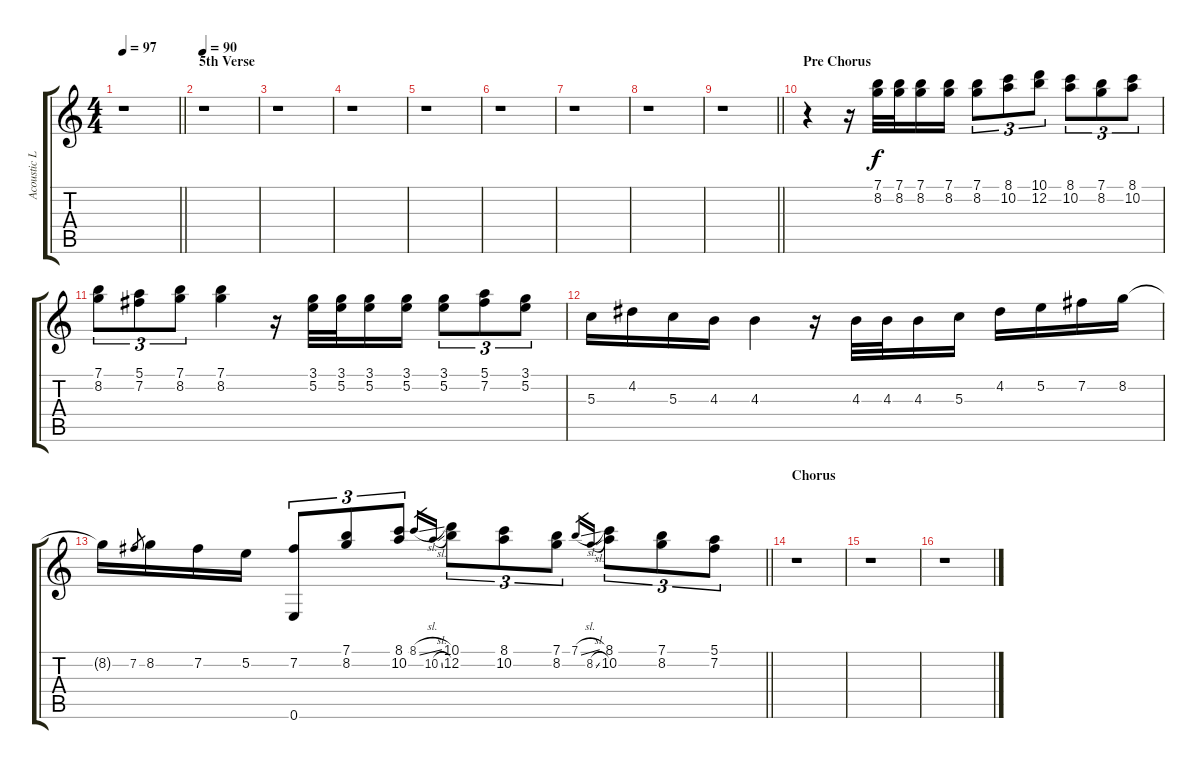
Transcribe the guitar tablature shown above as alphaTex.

\track ("Acoustic Lead" "Acoustic L") {instrument acousticguitarnylon}
\staff {score tabs}
\tuning (E4 B3 G3 D3 A2 E2) {hide}
\ts (4 4)
\tempo 97
\clef g2
\barLineRight lightlight
\ks c
r.1{dy f} |
\section ("" "5th Verse")
\tempo 90
r.1 |
r.1 |
r.1 |
r.1 |
r.1 |
r.1 |
r.1 |
\barLineRight lightlight
r.1 |
\section ("" "Pre Chorus")
r.4 r.16 (7.1 8.2).32 (7.1 8.2).32 (7.1 8.2).16 (7.1 8.2).16 (7.1 8.2).8{tu (3 2)} (8.1 10.2).8{tu (3 2)} (10.1 12.2).8{tu (3 2)} (8.1 10.2).8{tu (3 2)} (7.1 8.2).8{tu (3 2)} (8.1 10.2).8{tu (3 2)} |
(7.1 8.2).8{tu (3 2)} (5.1 7.2).8{tu (3 2)} (7.1 8.2).8{tu (3 2)} (7.1 8.2).4 r.16 (3.1 5.2).32 (3.1 5.2).32 (3.1 5.2).16 (3.1 5.2).16 (3.1 5.2).8{tu (3 2)} (5.1 7.2).8{tu (3 2)} (3.1 5.2).8{tu (3 2)} |
5.3.16 4.2.16 5.3.16 4.3.16 4.3.4 r.16 4.3.32 4.3.32 4.3.16 5.3.16 4.2.16 5.2.16 7.2.16 8.2.16 |
\barLineRight lightlight
8.2{t}.16 7.2.8{gr} 8.2.16 7.2.16 5.2.16 (7.2 0.6).8{tu (3 2)} (7.1 8.2).8{tu (3 2)} (8.1 10.2).8{tu (3 2)} 8.1{sl}.16{gr} 10.2{sl}.16{gr} (10.1 12.2).8{tu (3 2)} (8.1 10.2).8{tu (3 2)} (7.1 8.2).8{tu (3 2)} 7.1{sl}.16{gr} 8.2{sl}.16{gr} (8.1 10.2).8{tu (3 2)} (7.1 8.2).8{tu (3 2)} (5.1 7.2).8{tu (3 2)} |
\section ("" "Chorus")
r.1 |
r.1 |
r.1
